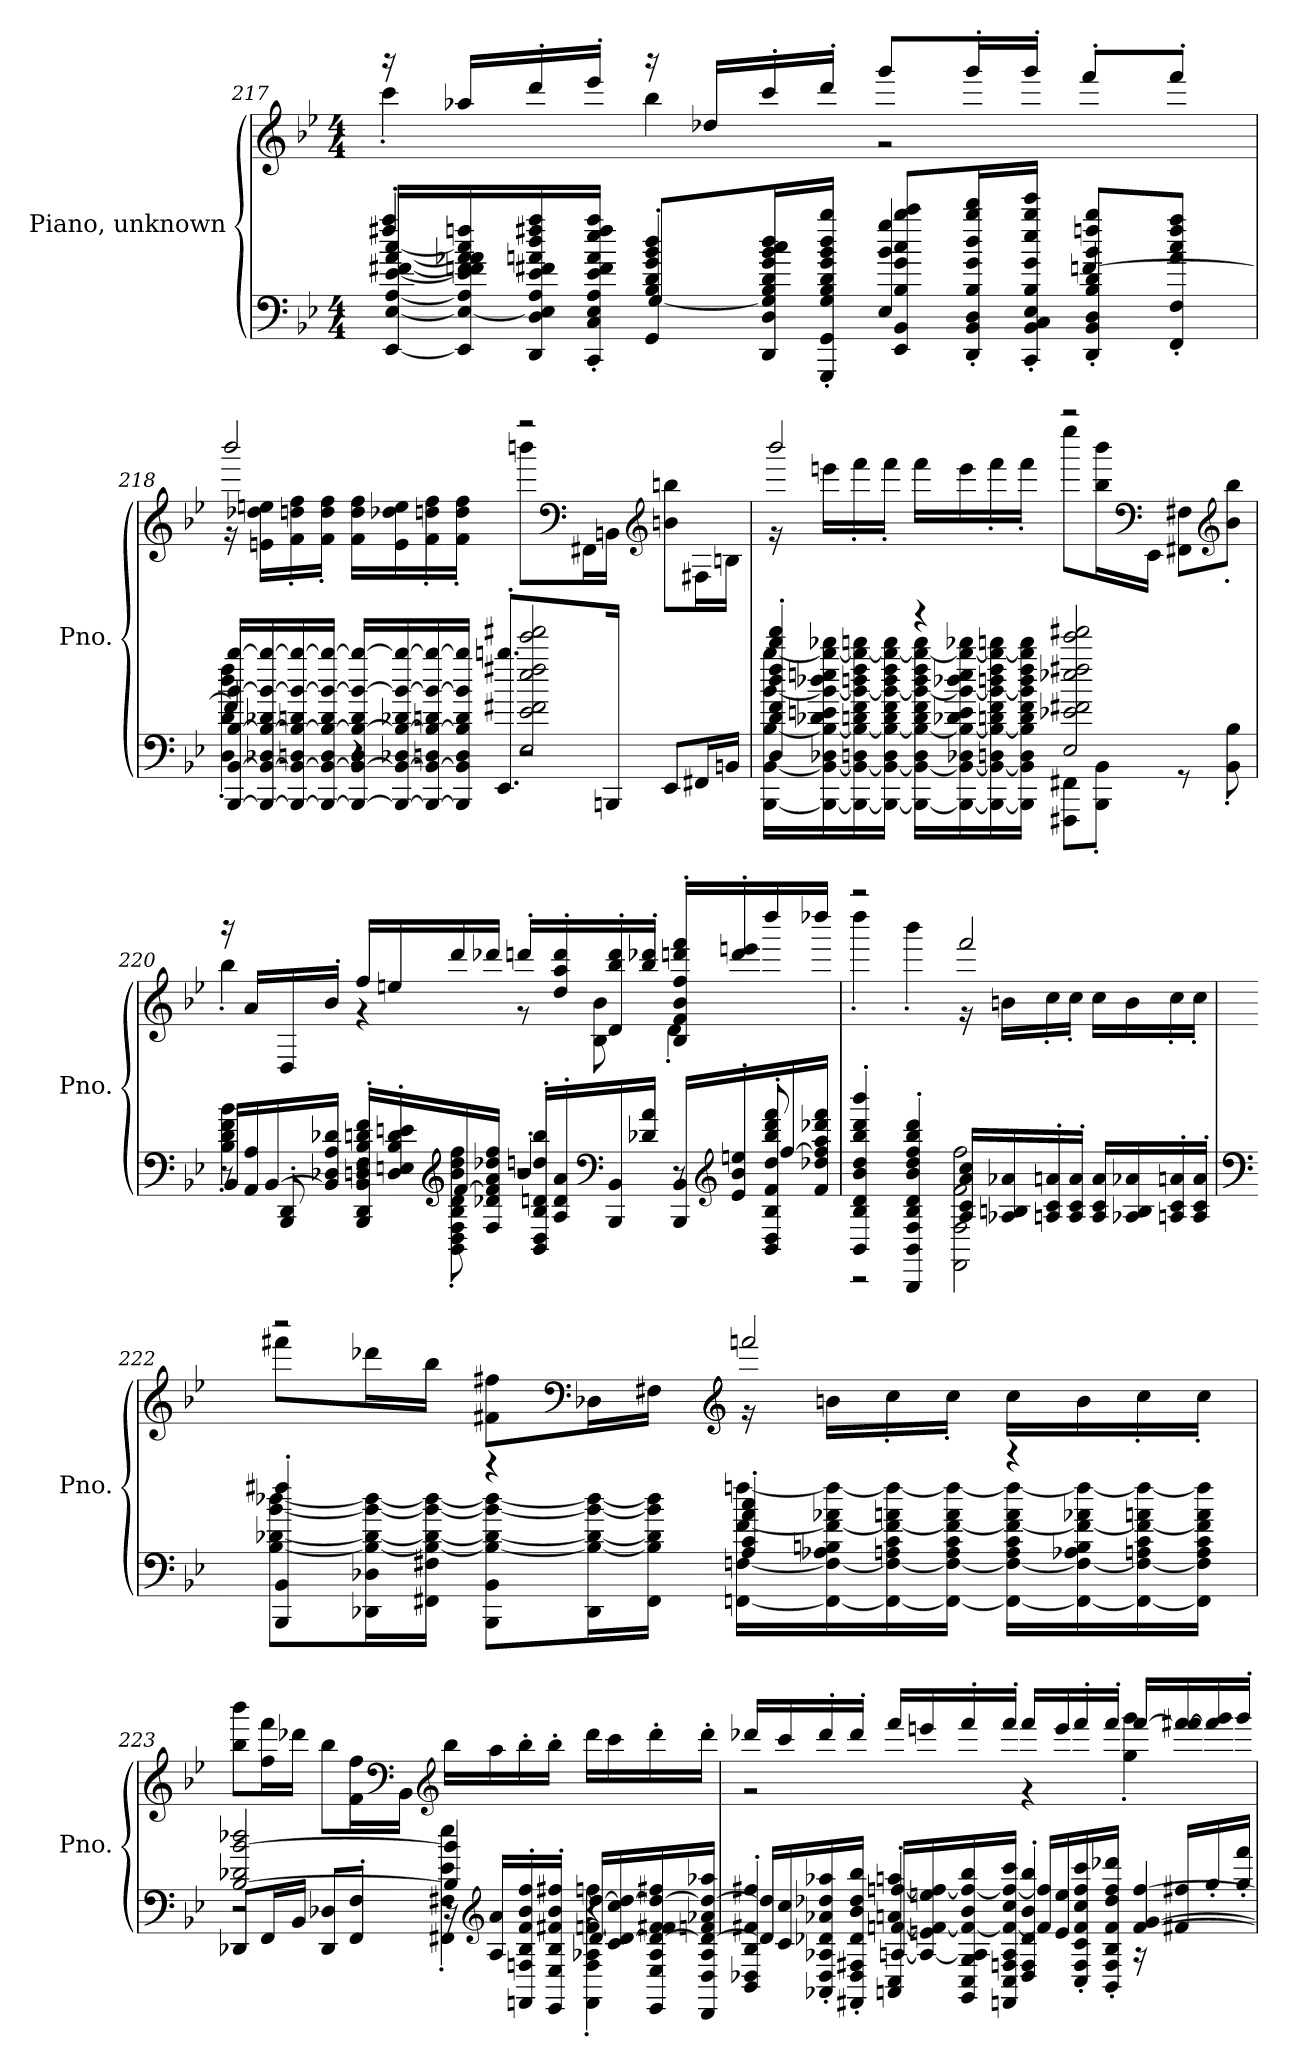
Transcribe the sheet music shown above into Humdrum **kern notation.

**kern	**kern
*part1	*part1
*staff2	*staff1
*I"Piano, unknown	*
*I'Pno.	*
!!LO:PB:g=z
*clefF4	*clefG2
*k[b-e-]	*k[b-e-]
*M4/4	*M4/4
=217	=217
*^	*^
4ff#X/' 4aa/'	[16EE-/ [16E-/ [16A/ [16e-/ [16f#X/ [16a/ [16cc/LL	16r	4ccc'\
.	16EE-/] 16E-/_ 16A/] 16e-/] 16fn/ 16f#/] 16a-X/ 16a/] 16cc/] 16ffn/	16aa-X/LL	.
.	16DD/ 16D/ 16E-/] 16A/ 16e-/ 16f#X/ 16an/ 16dd/ 16ff#X/ 16aa/	16ddd'/	.
.	16CC/' 16C/' 16E-/' 16A/' 16e-/' 16f#/' 16a/' 16ee-/' 16ff#/' 16aa/'JJ	16eee-'/JJ	.
4GG/' 4B-/' 4d/' 4g/' 4b-/' 4dd/'	[8G/L	16r	4bb-\
.	.	16dd-X/LL	.
.	16DD/ 16D/ 16G/] 16B-/ 16d/ 16g/ 16b-/ 16cc/ 16dd/L	16ccc'/	.
.	16GGG/' 16GG/' 16G/' 16B-/' 16d/' 16g/' 16b-/' 16dd/' 16bb-/'JJ	16ddd'/JJ	.
4E-/ 4b-/ 4gg/	8EE-/ 8BB-/ 8B-/ 8g/ 8cc/ 8bb-/ 8ccc/L	8ggg/L	2r
.	16DD/' 16BB-/' 16D/' 16B-/' 16g/' 16dd/' 16bb-/' 16ddd/'L	16ggg'/L	.
.	16CC/' 16BB-/' 16C/' 16E-/' 16B-/' 16g/' 16ee-/' 16bb-/' 16eee-/'JJ	16ggg'/JJ	.
[4fn/	8DD/' 8BB-/' 8D/' 8B-/' 8d/' 8b-/' 8ffn/' 8bb-/'L	8fff'/L	.
.	8FF/' 8F/' 8a/' 8cc/' 8ff/' 8aa/'J	8fff'/J	.
!!LO:LB:g=z	!!
=218	=218	=218	=218
*	*^	*	*
4f/]	4D\' 4d\' 4dd\' 4ff\'	[16BBB-/ [16BB-/ [16B-/ [16b-/ [16bb-/LL	2bbb-/	16r
.	.	16BBB-/_ 16BB-/_ 16D-X/ 16B-/_ 16d-X/ 16b-/_ 16bb-/_	.	16en\ 16dd-X\ 16een\LL
.	.	16BBB-/_ 16BB-/_ 16Dn/ 16B-/_ 16dn/ 16b-/_ 16bb-/_	.	16f\' 16ddn\' 16ff\'
.	.	16BBB-/_ 16BB-/_ 16D/ 16B-/_ 16d/ 16b-/_ 16bb-/_JJ	.	16f\' 16dd\' 16ff\'JJ
4r	4r	16BBB-/_ 16BB-/_ 16D/ 16B-/_ 16d/ 16b-/_ 16bb-/_LL	.	16f\ 16dd\ 16ff\LL
.	.	16BBB-/_ 16BB-/_ 16D-X/ 16B-/_ 16d-X/ 16b-/_ 16bb-/_	.	16e\ 16dd-X\ 16ee\
.	.	16BBB-/_ 16BB-/_ 16Dn/ 16B-/_ 16dn/ 16b-/_ 16bb-/_	.	16f\' 16ddn\' 16ff\'
.	.	16BBB-/] 16BB-/] 16D/ 16B-/] 16d/ 16b-/] 16bb-/]JJ	.	16f\' 16dd\' 16ff\'JJ
2E-/ 2e-/ 2f#X/ 2ee-/ 2ff#X/ 2eee-/ 2fff#X/	2r	8.EE-/' 8.bbn/'L	2r	8bbbn\L
*	*	*	*clefF4	*
.	.	.	.	16FF#X\L
.	.	16BBBn/Jk	.	16BBn\JJ
*	*	*	*clefG2	*
.	.	8EE-/L	.	8bn\ 8bbn\L
.	.	16FF#X/L	.	16F#X\L
.	.	16BBn/JJ	.	16Bn\JJ
*	*v	*v	*	*
!!LO:LB:g=z	!!
=219	=219	=219	=219
4D/' 4d/' 4f/' 4dd/' 4ff/' 4ddd/' 4fff/'	[16BBB-\ [16BB-\ [16B-\ [16b-\ [16bb-\LL	2bbb-/	16r
.	16BBB-\_ 16BB-\_ 16D-X\ 16B-\_ 16d-X\ 16en\ 16b-\_ 16dd-X\ 16een\ 16bb-\_ 16ddd-X\	.	16eeen\LL
.	16BBB-\_ 16BB-\_ 16Dn\ 16B-\_ 16dn\ 16f\ 16b-\_ 16ddn\ 16ff\ 16bb-\_ 16dddn\	.	16fff'\
.	16BBB-\_ 16BB-\_ 16D\ 16B-\_ 16d\ 16f\ 16b-\_ 16dd\ 16ff\ 16bb-\_ 16ddd\JJ	.	16fff'\JJ
4r	16BBB-\_ 16BB-\_ 16D\ 16B-\_ 16d\ 16f\ 16b-\_ 16dd\ 16ff\ 16bb-\_ 16ddd\LL	.	16fff\LL
.	16BBB-\_ 16BB-\_ 16D-X\ 16B-\_ 16d-X\ 16e\ 16b-\_ 16dd-X\ 16ee\ 16bb-\_ 16ddd-X\	.	16eee\
.	16BBB-\_ 16BB-\_ 16Dn\ 16B-\_ 16dn\ 16f\ 16b-\_ 16ddn\ 16ff\ 16bb-\_ 16dddn\	.	16fff'\
.	16BBB-\] 16BB-\] 16D\ 16B-\] 16d\ 16f\ 16b-\] 16dd\ 16ff\ 16bb-\] 16ddd\JJ	.	16fff'\JJ
2E-/ 2e-X/ 2f#X/ 2ee-X/ 2ff#X/ 2eee-/ 2fff#X/	8FFF#X\ 8FF#X\L	2r	8eeee-\L
.	8BBB-\' 8BB-\'J	.	16bb-\ 16bbb-\L
*	*	*clefF4	*
.	.	.	16EE-\JJ
.	8r	.	8FF#X\ 8F#X\L
*	*	*clefG2	*
.	8BB-\' 8B-\'	.	8b-\' 8bb-\'J
!!LO:LB:g=z	!!
=220	=220	=220	=220
*	*^	*	*
8r	4B-\' 4d\' 4f\' 4b-\'	16BB-/LL	16r	4bb-'\
.	.	16AA/ 16A/	16a/LL	.
8BBB-/' 8DD/'	.	[16BB-/	16D/	.
.	.	16BB-/] 16D-X/ 16A/ 16d-X/JJ	16b-'/JJ	.
4r	8r	16BBB-/' 16DD/' 16BB-/' 16Dn/' 16F/' 16B-/' 16dn/' 16f/'LL	16ff/LL	4r
.	.	16D/' 16En/' 16B-/' 16d/' 16en/'	16een/	.
*clefG2	*	*	*	*
.	8BB-\' 8D\' 8F\' 8B-\' 8d\' 8b-\' 8dd\' 8ff\'	[16f/	16ddd/	.
.	.	16F/ 16d-X/ 16f/] 16a/ 16dd-X/ 16ff/JJ	16ddd-X/JJ	.
4b-'/	2r	16BB-/' 16D/' 16B-/' 16dn/' 16ddn/' 16bb-/'LL	16dddn'/LL	8r
.	.	16A/' 16d/' 16a/'	16dd/' 16aa/' 16ddd/'	.
*clefF4	*	*	*	*
.	.	16BBB-/ 16BB-/	16d/' 16bb-/' 16ddd/'	8B-\ 8b-\
.	.	16d-X/ 16a/JJ	16bb-/' 16ddd-X/'JJ	.
8r	.	16BBB-/ 16BB-/LL	16B-/' 16f/' 16b-/' 16ff/' 16dddn/' 16fff/'LL	4d'\
*clefG2	*	*	*	*
.	.	16e/' 16b-/' 16een/'	16ddd/' 16eeen/'	.
8BB-/' 8D/' 8B-/' 8f/' 8dd/' 8bb-/' 8ddd/' 8fff/'	.	[16ff/	16dddd/	.
.	.	16f/ 16dd-X/ 16ff/] 16aa/ 16ddd-X/ 16fff/JJ	16dddd-X/JJ	.
*	*v	*v	*	*
!!LO:LB:g=z	!!
=221	=221	=221	=221
4BB-/' 4B-/' 4d/' 4b-/' 4dd/' 4bb-/' 4ddd/' 4bbb-/'	2r	2r	4dddd'\
4BBB-/' 4BB-/' 4F/' 4B-/' 4d/' 4b-/' 4dd/' 4ff/' 4bb-/' 4ddd/'	.	.	4bbb-'\
16A/ 16c/ 16a/ 16cc/LL	2FF\ 2F\ 2f\ 2ff\	2fff/	16r
16A-X/ 16Bn/ 16a-X/	.	.	16bn\LL
16An/' 16c/' 16an/'	.	.	16cc'\
16A/' 16c/' 16a/'JJ	.	.	16cc'\JJ
16A/ 16c/ 16a/LL	.	.	16cc\LL
16A-X/ 16B/ 16a-X/	.	.	16b\
16An/' 16c/' 16an/'	.	.	16cc'\
16A/' 16c/' 16a/'JJ	.	.	16cc'\JJ
!!LO:LB:g=z	!!
=222	=222	=222	=222
*clefF4	*	*	*
4BBB-/' 4BB-/' 4ff#X/'	[8B-\ [8d-X\ [8b-\ [8dd-X\L	2r	8fff#X\L
.	16DD-X\ 16D-X\ 16B-\_ 16d-\_ 16b-\_ 16dd-\_L	.	16ddd-X\L
.	16FF#X\ 16F#X\ 16B-\_ 16d-\_ 16b-\_ 16dd-\_JJ	.	16bb-\JJ
4r	8BBB-\ 8BB-\ 8B-\_ 8d-\_ 8b-\_ 8dd-\_L	.	8f#X\ 8ff#X\L
*	*	*clefF4	*
.	16DD-\ 16B-\_ 16d-\_ 16b-\_ 16dd-\_L	.	16D-X\L
.	16FF#\ 16B-\] 16d-\] 16b-\] 16dd-\]JJ	.	16F#X\JJ
*	*	*clefG2	*
4A/' 4c/' 4a/' 4cc/'	[16FFn\ [16Fn\ [16f\ [16ffn\LL	2fffn/	16r
.	16FF\_ 16F\_ 16A-X\ 16Bn\ 16f\_ 16a-X\ 16ff\_	.	16bn\LL
.	16FF\_ 16F\_ 16An\ 16c\ 16f\_ 16an\ 16ff\_	.	16cc'\
.	16FF\_ 16F\_ 16A\ 16c\ 16f\_ 16a\ 16ff\_JJ	.	16cc'\JJ
4r	16FF\_ 16F\_ 16A\ 16c\ 16f\_ 16a\ 16ff\_LL	.	16cc\LL
.	16FF\_ 16F\_ 16A-X\ 16B\ 16f\_ 16a-X\ 16ff\_	.	16b\
.	16FF\_ 16F\_ 16An\ 16c\ 16f\_ 16an\ 16ff\_	.	16cc'\
.	16FF\] 16F\] 16A\ 16c\ 16f\] 16a\ 16ff\]JJ	.	16cc'\JJ
*	*	*v	*v
!!LO:PB:g=z
=223	=223	=223
*	*^	*
[2B-/ 2d-X/ [2b-/ 2dd-X/	2r	8DD-X/L	8bb-\ 8bbb-\L
.	.	16FF/L	16ff\ 16fff\L
.	.	16BB-/JJ	16ddd-X\JJ
.	.	8DD-/ 8D-X/L	8bb-\L
.	.	8FF/' 8F/'J	16f\ 16ff\L
*	*	*	*clefF4
.	.	.	16BB-\JJ
*	*	*	*clefG2
4B-/] 4b-/]	4FF#X\' 4F#X\' 4e-\' 4ee-\'	16r	16bb-\LL
*clefG2	*	*	*
.	.	16A/ 16a/LL	16aa\
.	.	16FFn/' 16Fn/' 16B-/' 16f/' 16b-/' 16ff/'	16bb-'\
.	.	16EE-/' 16E-/' 16B-/' 16f#X/' 16b-/' 16ff#X/'JJ	16bb-'\JJ
4r	4FF\' 4F\' 4A-X\' 4fn\' 4ffn\'	[16d-/ [16dd-/LL	16ddd-\LL
.	.	16c/ 16d-/_ 16cc/ 16dd-/_	16ccc\
.	.	16EE-/ 16E-/ 16A-/ 16d-/_ 16f/ 16f#X/ 16dd-/_ 16ff#X/	16ddd-'\
.	.	16DD-/ 16D-/ 16A-/ 16d-/_ 16fn/ 16a-X/ 16dd-/_ 16aa-X/JJ	16ddd-'\JJ
*	*v	*v	*
!!LO:LB:g=z
=224	=224	=224
*	*	*^
4BB-/' 4D-X/' 4B-/' 4f#X/' 4ff#X/'	16d-/] 16dd-/]LL	16ddd-X/LL	2r
.	16c/ 16cc/	16ccc/	.
.	16AA-X/' 16D-/' 16A-X/' 16d-X/' 16a-X/' 16dd-X/' 16aa-X/'	16ddd-'/	.
.	16FF#X/' 16D-/' 16F#X/' 16d-/' 16b-/' 16dd-/' 16bb-/'JJ	16ddd-'/JJ	.
4AAn/' 4C/' 4an/' 4aan/'	[16An/ [16fn/ [16ffn/LL	16fff/LL	.
.	16A/_ 16en/ 16f/_ 16een/ 16ff/_	16eeen/	.
.	16GG/ 16C/ 16G/ 16A/] 16f/_ 16b-/ 16ff/_ 16bb-/	16fff'/	.
.	16FFn/ 16C/ 16Fn/ 16A/ 16f/_ 16cc/ 16ff/_ 16ccc/JJ	16fff'/JJ	.
4D-/' 4F/' 4d-/' 4b-/' 4bb-/'	16f/] 16ff/]LL	16fff/LL	4r
.	16e/ 16ee/	16eee/	.
.	16C/' 16F/' 16c/' 16f/' 16cc/' 16ff/' 16ccc/'	16fff'/	.
.	16BB-/' 16F/' 16B-/' 16f/' 16dd-/' 16ff/' 16ddd-X/'JJ	16fff'/JJ	.
[4f/ [4g/ [4ff/	16r	[16fff/LL	4gg\' 4ggg\'
.	16f#X/ 16ff#X/LL	16fff/_ 16fff#X/	.
.	16gg'/	16fff/] 16ggg/	.
.	16gg/' 16fff/'JJ	16ggg'/JJ	.
*v	*v	*	*
*	*v	*v
=	=
*-	*-
